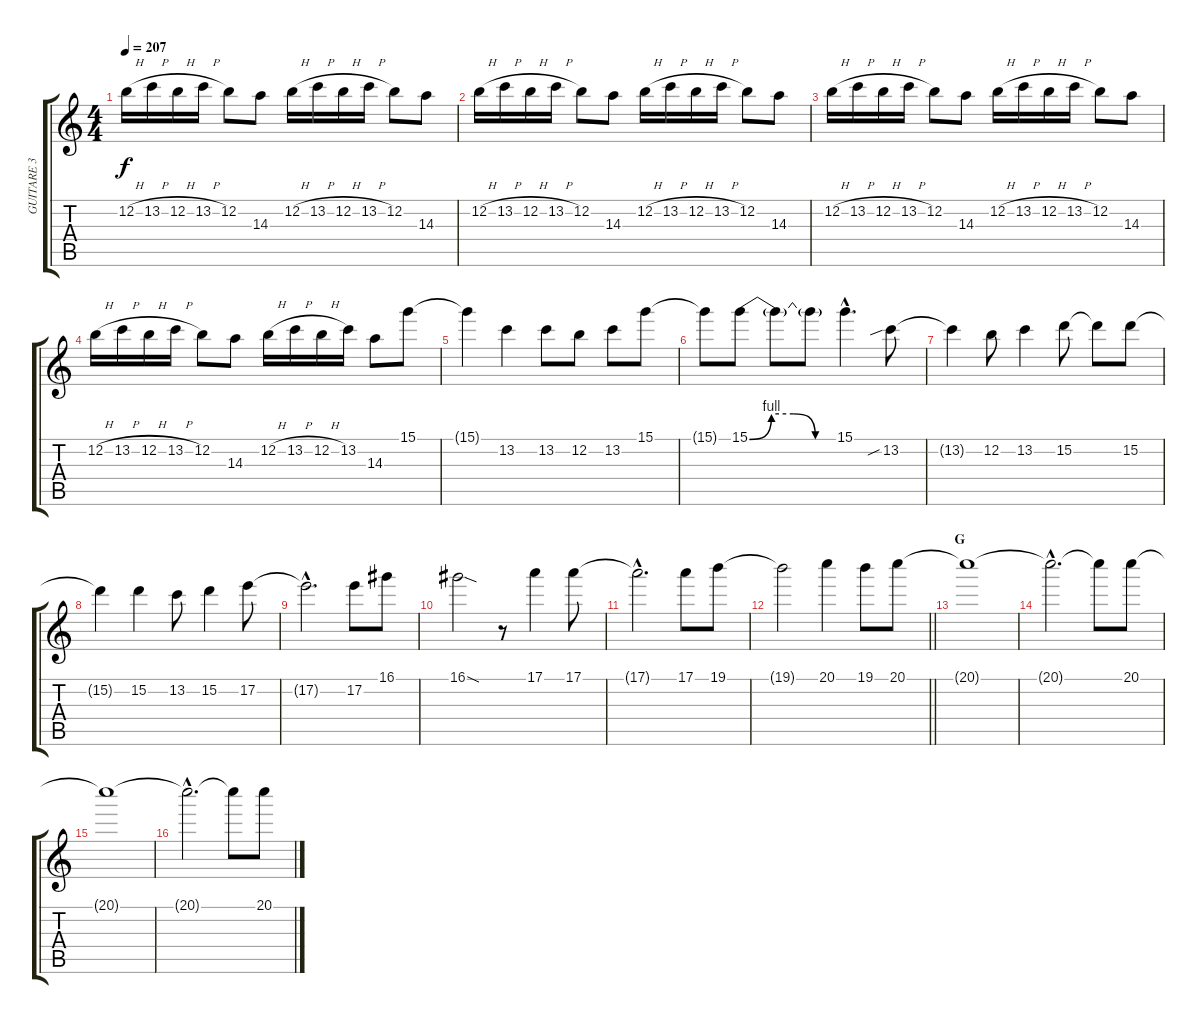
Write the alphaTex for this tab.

\track ("GUITARE 3" "GUITARE 3") {instrument distortionguitar}
\staff {score tabs}
\tuning (E4 B3 G3 D3 A2 E2) {hide}
\ts (4 4)
\tempo 207
\clef g2
\ks c
12.2{h}.16{dy f} 13.2{h}.16 12.2{h}.16 13.2{h}.16 12.2.8 14.3.8 12.2{h}.16 13.2{h}.16 12.2{h}.16 13.2{h}.16 12.2.8 14.3.8 |
12.2{h}.16 13.2{h}.16 12.2{h}.16 13.2{h}.16 12.2.8 14.3.8 12.2{h}.16 13.2{h}.16 12.2{h}.16 13.2{h}.16 12.2.8 14.3.8 |
12.2{h}.16 13.2{h}.16 12.2{h}.16 13.2{h}.16 12.2.8 14.3.8 12.2{h}.16 13.2{h}.16 12.2{h}.16 13.2{h}.16 12.2.8 14.3.8 |
12.2{h}.16 13.2{h}.16 12.2{h}.16 13.2{h}.16 12.2.8 14.3.8 12.2{h}.16 13.2{h}.16 12.2{h}.16 13.2.16 14.3.8{volume 12} 15.1.8 |
15.1{t}.4 13.2.4 13.2.8 12.2.8 13.2.8 15.1.8 |
15.1{t}.8 15.1{be (custom 0 0 15 4 30 4 45 0 60 0)}.8 15.1{t}.8 15.1{t}.8 15.1{hac}.4{d} 13.2{sib}.8{volume 10} |
13.2{t}.4 12.2.8 13.2.4 15.2.8 15.2{t}.8 15.2.8 |
15.2{t}.4 15.2.4 13.2.8 15.2.4 17.2.8 |
17.2{hac t}.2{d} 17.2.8 16.1.8 |
16.1{sod}.2 r.8 17.1.4 17.1.8 |
17.1{hac t}.2{d} 17.1.8 19.1.8 |
\barLineRight lightlight
19.1{t}.2 20.1.4 19.1.8 20.1.8{volume 10} |
\section ("" "G")
20.1{t}.1 |
20.1{hac t}.2{d} 20.1{t}.8 20.1.8 |
20.1{t}.1 |
20.1{hac t}.2{d} 20.1{t}.8 20.1.8
